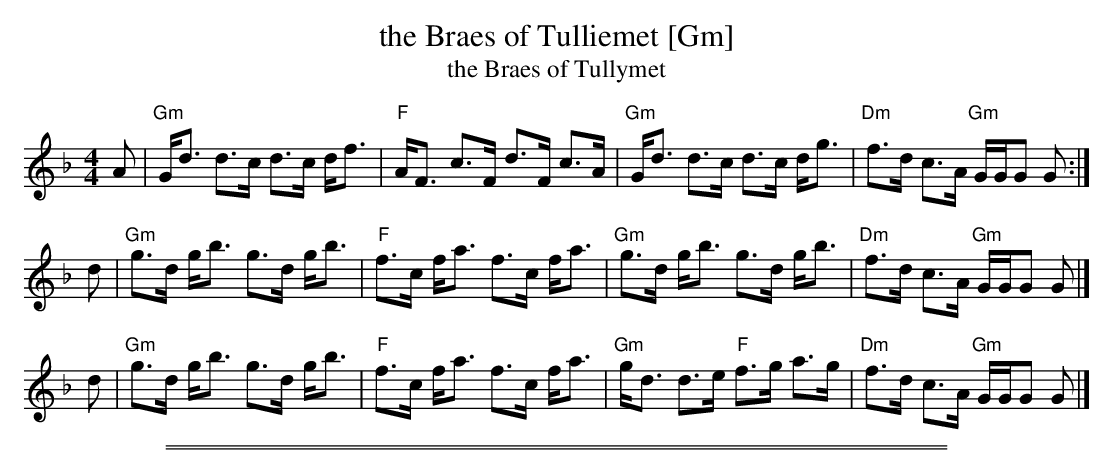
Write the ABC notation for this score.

X:1
T: the Braes of Tulliemet [Gm]
T: the Braes of Tullymet
M: 4/4
L: 1/8
K: Gdor
A \
| "Gm"G<d d>c d>c d<f | "F"A<F c>F d>F c>A \
| "Gm"G<d d>c d>c d<g | "Dm"f>d c>A "Gm"G/G/G G :|
d \
| "Gm"g>d g<b g>d g<b | "F"f>c f<a f>c f<a \
| "Gm"g>d g<b g>d g<b | "Dm"f>d c>A "Gm"G/G/G G |]
d \
| "Gm"g>d g<b g>d g<b | "F"f>c f<a f>c f<a \
| "Gm"g<d d>e "F"f>g a>g | "Dm"f>d c>A "Gm"G/G/G G |]
